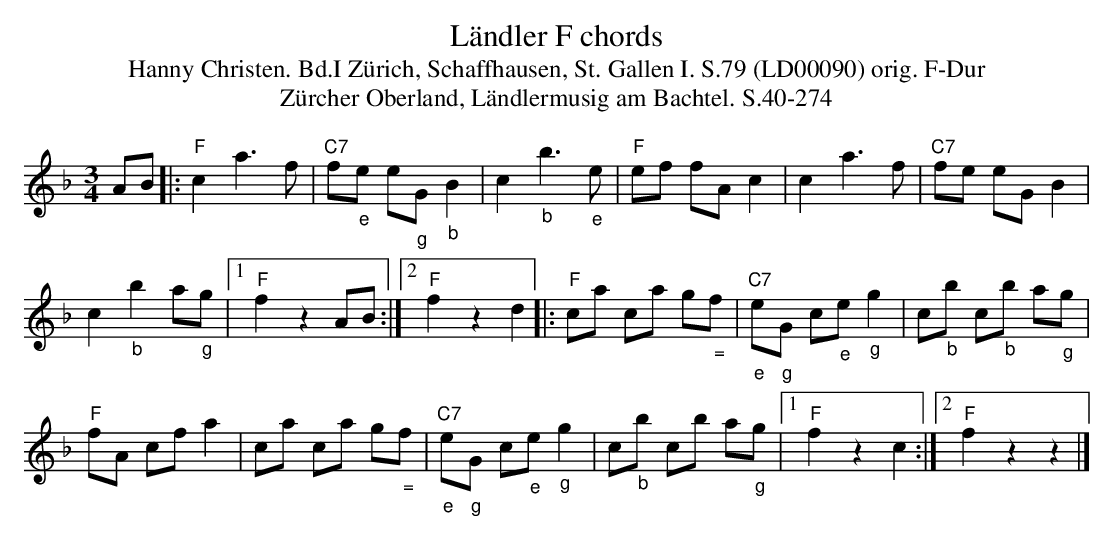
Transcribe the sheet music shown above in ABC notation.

X:1
T: L\"andler F chords
T:Hanny Christen. Bd.I Zürich, Schaffhausen, St. Gallen I. S.79 (LD00090) orig. F-Dur
T: Z\"urcher Oberland, L\"andlermusig am Bachtel. S.40-274
M:3/4
L:1/8
K:F %%MIDI gchordon
AB |: "F"c2a3f | "C7"f"_e"e e"_g"G"_b"B2 | c2"_b"b3"_e"e | "F"ef fAc2 | c2a3f | "C7"fe eGB2 |
c2"_b"b2a"_g"g |1 "F"f2z2AB :|2 "F"f2z2d2 |: "F"ca ca g"_ ="f | "C7""_e"e"_g"G c"_e"e"_g"g2 | c"_b"b c"_b"b a"_g"g |
"F"fA cfa2 | ca ca g"_ ="f | "C7""_e"e"_g"G c"_e"e "_g"g2 | c"_b"b cb a"_g"g |1 "F"f2z2c2 :|2 "F"f2z2z2 |]
